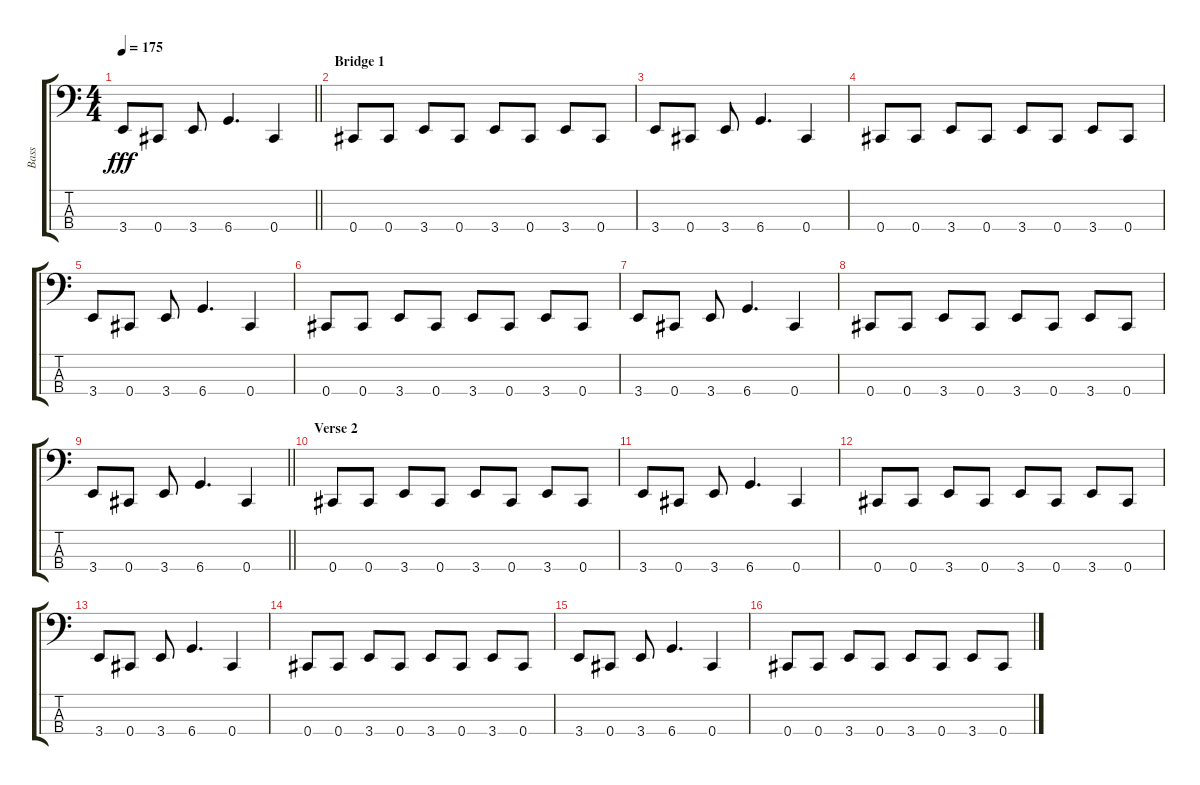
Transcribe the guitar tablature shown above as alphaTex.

\track ("Bass" "Bass") {instrument electricbassfinger}
\staff {score tabs}
\tuning (E2 B1 Gb1 Db1) {hide}
\ts (4 4)
\tempo 175
\clef f4
\barLineRight lightlight
\ks c
3.4.8{dy fff} 0.4.8 3.4.8 6.4.4{d} 0.4.4 |
\section ("" "Bridge 1")
0.4.8 0.4.8 3.4.8 0.4.8 3.4.8 0.4.8 3.4.8 0.4.8 |
3.4.8 0.4.8 3.4.8 6.4.4{d} 0.4.4 |
0.4.8 0.4.8 3.4.8 0.4.8 3.4.8 0.4.8 3.4.8 0.4.8 |
3.4.8 0.4.8 3.4.8 6.4.4{d} 0.4.4 |
0.4.8 0.4.8 3.4.8 0.4.8 3.4.8 0.4.8 3.4.8 0.4.8 |
3.4.8 0.4.8 3.4.8 6.4.4{d} 0.4.4 |
0.4.8 0.4.8 3.4.8 0.4.8 3.4.8 0.4.8 3.4.8 0.4.8 |
\barLineRight lightlight
3.4.8 0.4.8 3.4.8 6.4.4{d} 0.4.4 |
\section ("" "Verse 2")
0.4.8 0.4.8 3.4.8 0.4.8 3.4.8 0.4.8 3.4.8 0.4.8 |
3.4.8 0.4.8 3.4.8 6.4.4{d} 0.4.4 |
0.4.8 0.4.8 3.4.8 0.4.8 3.4.8 0.4.8 3.4.8 0.4.8 |
3.4.8 0.4.8 3.4.8 6.4.4{d} 0.4.4 |
0.4.8 0.4.8 3.4.8 0.4.8 3.4.8 0.4.8 3.4.8 0.4.8 |
3.4.8 0.4.8 3.4.8 6.4.4{d} 0.4.4 |
0.4.8 0.4.8 3.4.8 0.4.8 3.4.8 0.4.8 3.4.8 0.4.8
